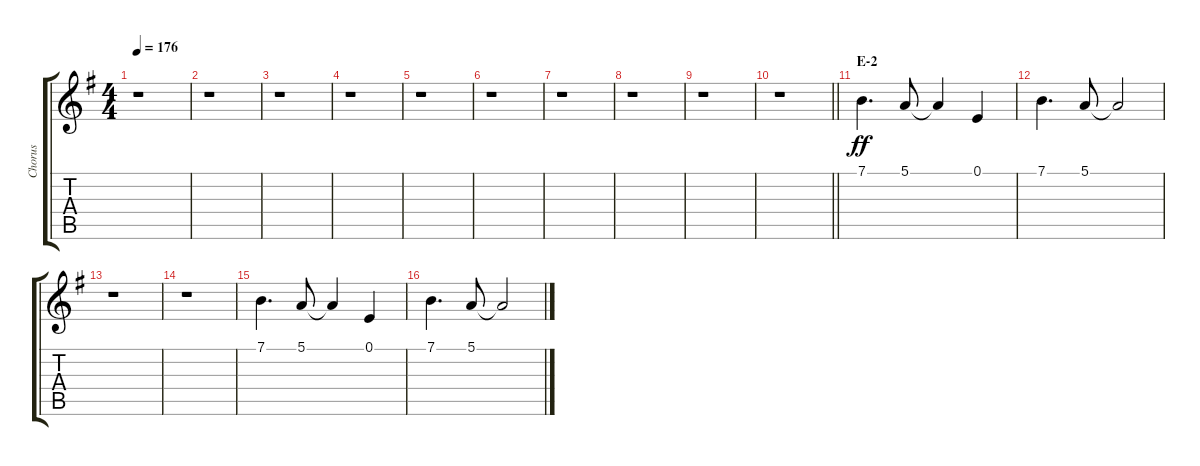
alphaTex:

\track ("Chorus" "Chorus") {instrument voiceoohs}
\staff {score tabs}
\tuning (E4 B3 G3 D3 A2 E2) {hide}
\ts (4 4)
\tempo 176
\clef g2
\ks g
r.1{dy ff} |
r.1 |
r.1 |
r.1 |
r.1 |
r.1 |
r.1 |
r.1 |
r.1 |
\barLineRight lightlight
r.1 |
\section ("" "E-2")
7.1.4{d} 5.1.8 5.1{t}.4 0.1.4 |
7.1.4{d} 5.1.8 5.1{t}.2 |
r.1 |
r.1 |
7.1.4{d} 5.1.8 5.1{t}.4 0.1.4 |
7.1.4{d} 5.1.8 5.1{t}.2
